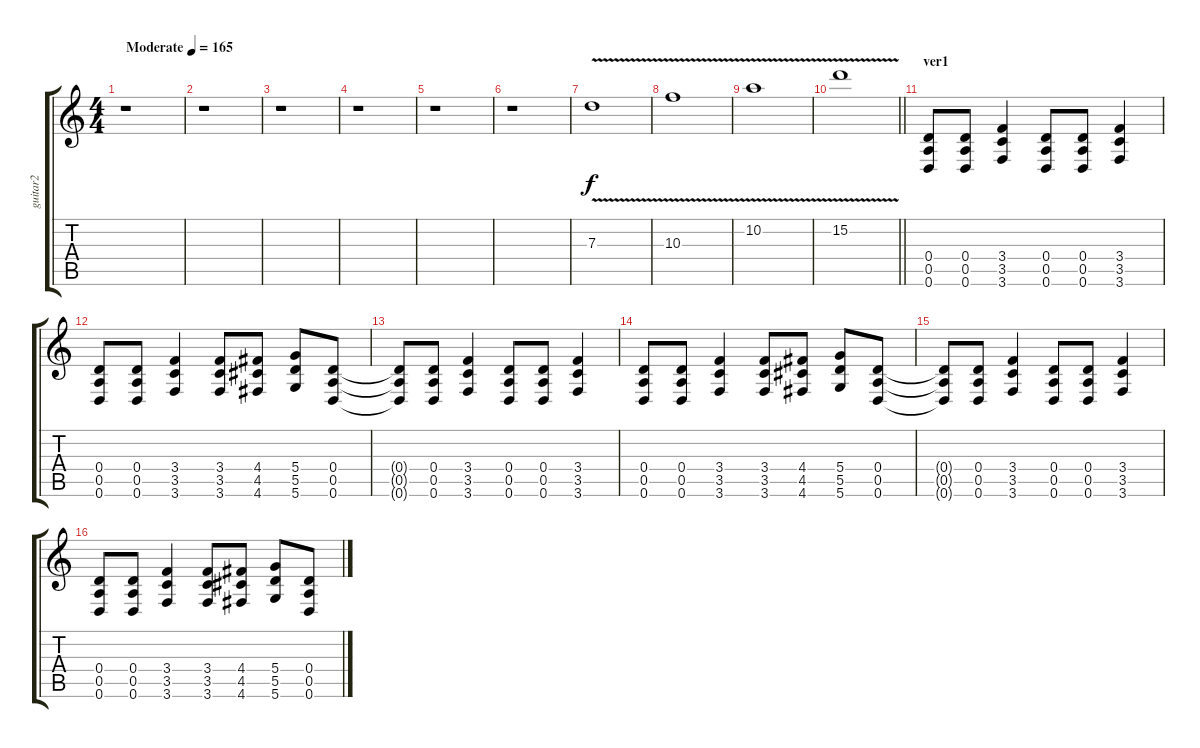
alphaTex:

\track ("guitar2" "guitar2") {instrument overdrivenguitar}
\staff {score tabs}
\tuning (E4 B3 G3 D3 A2 D2) {hide}
\ts (4 4)
\tempo (165 "Moderate")
\clef g2
\ks c
r.1{dy f instrument overdrivenguitar} |
r.1 |
r.1 |
r.1 |
r.1 |
r.1 |
7.3{v}.1 |
10.3{v}.1 |
10.2{v}.1 |
\barLineRight lightlight
15.2{v}.1 |
\section ("" "ver1")
(0.4 0.5 0.6).8 (0.4 0.5 0.6).8 (3.4 3.5 3.6).4 (0.4 0.5 0.6).8 (0.4 0.5 0.6).8 (3.4 3.5 3.6).4 |
(0.4 0.5 0.6).8 (0.4 0.5 0.6).8 (3.4 3.5 3.6).4 (3.4 3.5 3.6).8 (4.4 4.5 4.6).8 (5.4 5.5 5.6).8 (0.4 0.5 0.6).8 |
(0.4{t} 0.5{t} 0.6{t}).8 (0.4 0.5 0.6).8 (3.4 3.5 3.6).4 (0.4 0.5 0.6).8 (0.4 0.5 0.6).8 (3.4 3.5 3.6).4 |
(0.4 0.5 0.6).8 (0.4 0.5 0.6).8 (3.4 3.5 3.6).4 (3.4 3.5 3.6).8 (4.4 4.5 4.6).8 (5.4 5.5 5.6).8 (0.4 0.5 0.6).8 |
(0.4{t} 0.5{t} 0.6{t}).8 (0.4 0.5 0.6).8 (3.4 3.5 3.6).4 (0.4 0.5 0.6).8 (0.4 0.5 0.6).8 (3.4 3.5 3.6).4 |
(0.4 0.5 0.6).8 (0.4 0.5 0.6).8 (3.4 3.5 3.6).4 (3.4 3.5 3.6).8 (4.4 4.5 4.6).8 (5.4 5.5 5.6).8 (0.4 0.5 0.6).8
